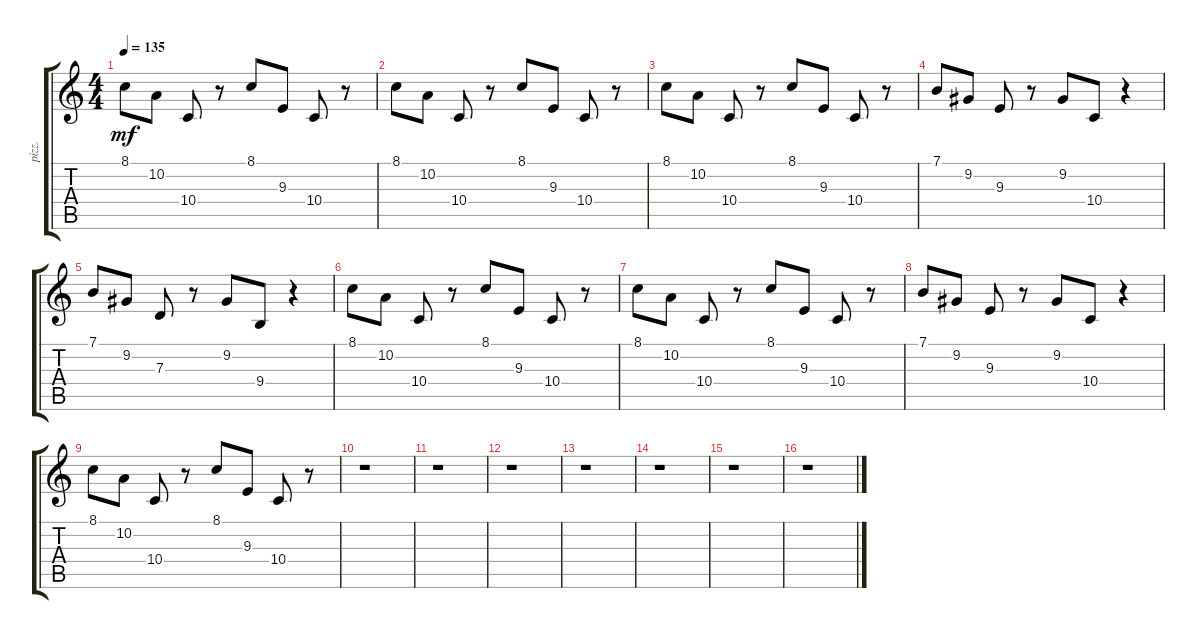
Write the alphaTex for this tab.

\track ("pizz." "pizz.") {instrument pizzicatostrings}
\staff {score tabs}
\tuning (E4 B3 G3 D3 A2 E2) {hide}
\ts (4 4)
\tempo 135
\clef g2
\ks c
8.1.8{dy mf} 10.2.8 10.4.8 r.8 8.1.8 9.3.8 10.4.8 r.8 |
8.1.8 10.2.8 10.4.8 r.8 8.1.8 9.3.8 10.4.8 r.8 |
8.1.8 10.2.8 10.4.8 r.8 8.1.8 9.3.8 10.4.8 r.8 |
7.1.8 9.2.8 9.3.8 r.8 9.2.8 10.4.8 r.4 |
7.1.8 9.2.8 7.3.8 r.8 9.2.8 9.4.8 r.4 |
8.1.8 10.2.8 10.4.8 r.8 8.1.8 9.3.8 10.4.8 r.8 |
8.1.8 10.2.8 10.4.8 r.8 8.1.8 9.3.8 10.4.8 r.8 |
7.1.8 9.2.8 9.3.8 r.8 9.2.8 10.4.8 r.4 |
8.1.8 10.2.8 10.4.8 r.8 8.1.8 9.3.8 10.4.8 r.8 |
r.1 |
r.1 |
r.1 |
r.1 |
r.1 |
r.1 |
r.1
